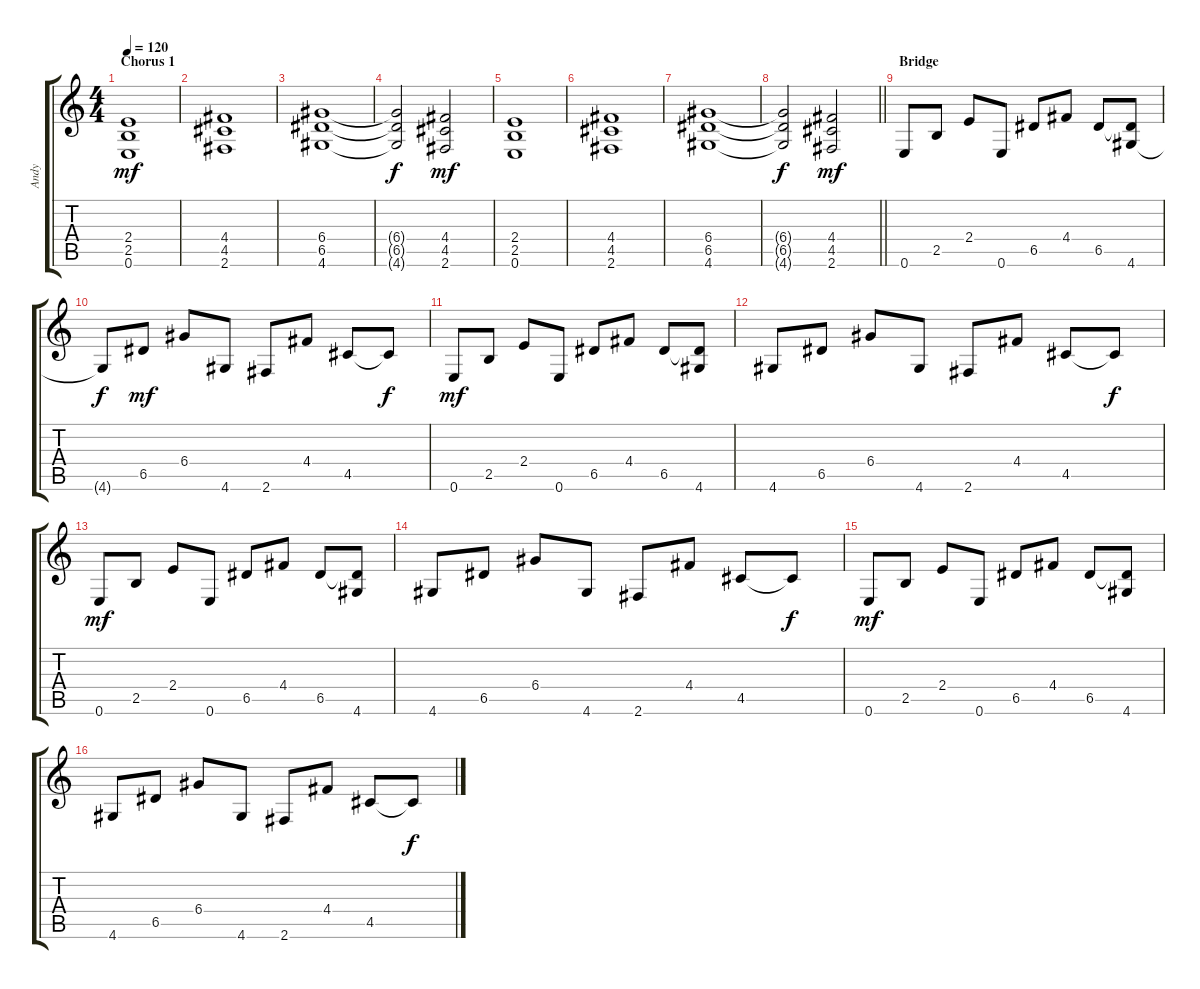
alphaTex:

\track ("Andy" "Andy") {instrument distortionguitar}
\staff {score tabs}
\tuning (E4 B3 G3 D3 A2 E2) {hide}
\ts (4 4)
\section ("" "Chorus 1")
\tempo 120
\clef g2
\ks c
(2.4 2.5 0.6).1{dy mf volume 14} |
(4.4 4.5 2.6).1 |
(6.4 6.5 4.6).1 |
(6.4{t} 6.5{t} 4.6{t}).2{dy f} (4.4 4.5 2.6).2{dy mf} |
(2.4 2.5 0.6).1{volume 14} |
(4.4 4.5 2.6).1 |
(6.4 6.5 4.6).1 |
\barLineRight lightlight
(6.4{t} 6.5{t} 4.6{t}).2{dy f} (4.4 4.5 2.6).2{dy mf} |
\section ("" "Bridge")
0.6.8{volume 15} 2.5.8 2.4.8 0.6.8 6.5.8 4.4.8 6.5.8 (6.5{t} 4.6).8 |
4.6{t}.8{dy f} 6.5.8{dy mf} 6.4.8 4.6.8 2.6.8 4.4.8 4.5.8 4.5{t}.8{dy f} |
0.6.8{dy mf} 2.5.8 2.4.8 0.6.8 6.5.8 4.4.8 6.5.8 (6.5{t} 4.6).8 |
4.6.8 6.5.8 6.4.8 4.6.8 2.6.8 4.4.8 4.5.8 4.5{t}.8{dy f} |
0.6.8{dy mf} 2.5.8 2.4.8 0.6.8 6.5.8 4.4.8 6.5.8 (6.5{t} 4.6).8 |
4.6.8 6.5.8 6.4.8 4.6.8 2.6.8 4.4.8 4.5.8 4.5{t}.8{dy f} |
0.6.8{dy mf} 2.5.8 2.4.8 0.6.8 6.5.8 4.4.8 6.5.8 (6.5{t} 4.6).8 |
4.6.8 6.5.8 6.4.8 4.6.8 2.6.8 4.4.8 4.5.8 4.5{t}.8{dy f}
